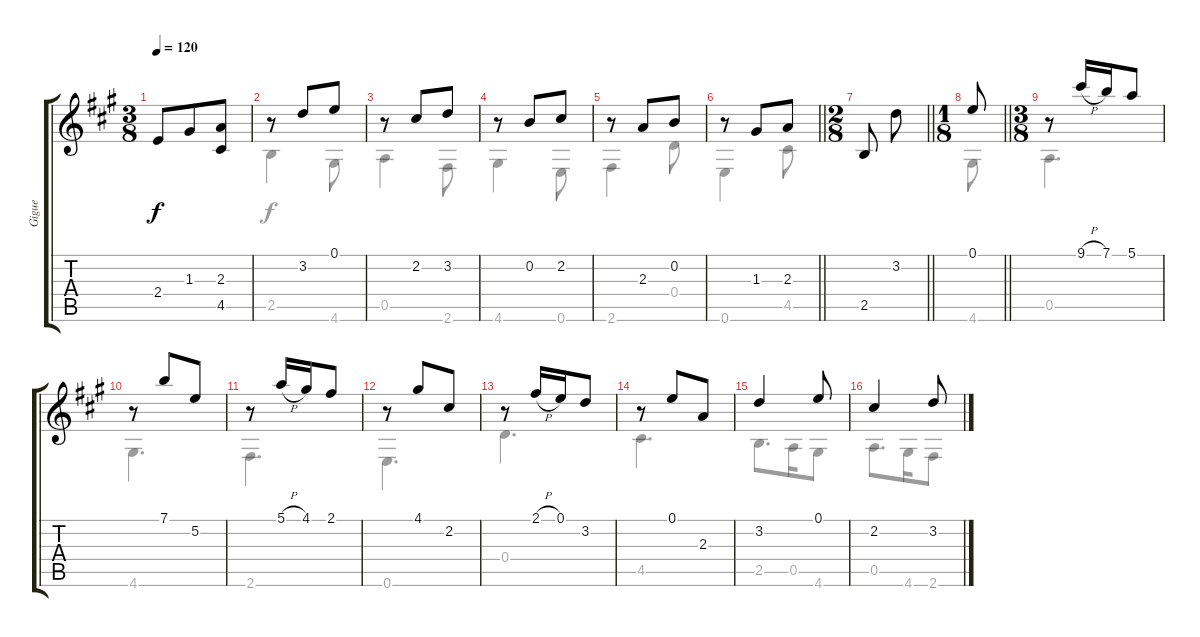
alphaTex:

\track ("Gigue" "Gigue") {instrument acousticguitarnylon}
\staff {score tabs}
\tuning (E4 B3 G3 D3 A2 E2) {hide}
\voice
\ts (3 8)
\tempo 120
\clef g2
\ks a
2.4.8{dy f} 1.3.8 (2.3 4.5).8 |
r.8 3.2.8 0.1.8 |
r.8 2.2.8 3.2.8 |
r.8 0.2.8 2.2.8 |
r.8 2.3.8 0.2.8 |
\barLineRight lightlight
r.8 1.3.8 2.3.8 |
\ts (2 8)
\barLineRight lightlight
2.5.8 3.2.8 |
\ts (1 8)
\barLineRight lightlight
0.1.8 |
\ts (3 8)
r.8 9.1{h}.16 7.1.16 5.1.8 |
r.8 7.1.8 5.2.8 |
r.8 5.1{h}.16 4.1.16 2.1.8 |
r.8 4.1.8 2.2.8 |
r.8 2.1{h}.16 0.1.16 3.2.8 |
r.8 0.1.8 2.3.8 |
3.2.4 0.1.8 |
2.2.4 3.2.8
\voice
\clef g2
\ottava regular
\simile none
\ks a
|
2.5.4 4.6.8 |
0.5.4 2.6.8 |
4.6.4 0.6.8 |
2.6.4 0.4.8 |
\barLineRight lightlight
0.6.4 4.5.8 |
\barLineRight lightlight
|
\barLineRight lightlight
4.6.8 |
0.5.4{d} |
4.6.4{d} |
2.6.4{d} |
0.6.4{d} |
0.4.4{d} |
4.5.4{d} |
2.5.8{d} 0.5.16 4.6.8 |
0.5.8{d} 4.6.16 2.6.8
